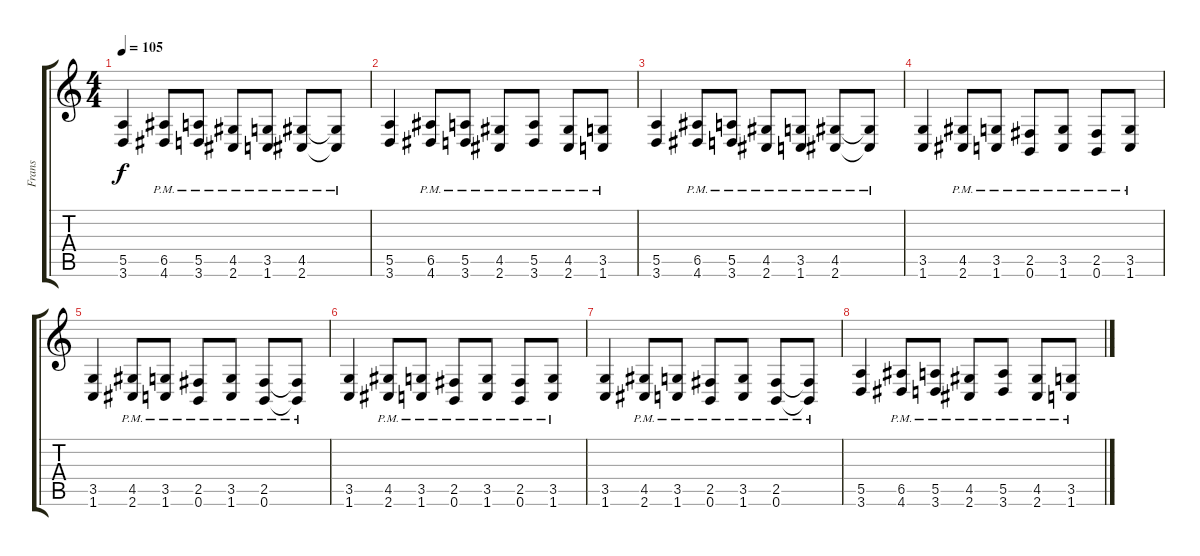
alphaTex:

\track ("Frans" "Frans") {instrument distortionguitar}
\staff {score tabs}
\tuning (B3 Gb3 D3 A2 E2 B1) {hide}
\ts (4 4)
\tempo 105
\clef g2
\ks c
(5.5 3.6).4{dy f} (6.5{pm} 4.6).8 (5.5{pm} 3.6{pm}).8 (4.5{pm} 2.6{pm}).8 (3.5{pm} 1.6{pm}).8 (4.5 2.6{pm}).8 (4.5{pm t} 2.6{pm t}).8 |
(5.5 3.6).4 (6.5{pm} 4.6).8 (5.5{pm} 3.6{pm}).8 (4.5{pm} 2.6{pm}).8 (5.5{pm} 3.6{pm}).8 (4.5{pm} 2.6{pm}).8 (3.5{pm} 1.6{pm}).8 |
(5.5 3.6).4 (6.5{pm} 4.6).8 (5.5{pm} 3.6{pm}).8 (4.5{pm} 2.6{pm}).8 (3.5{pm} 1.6{pm}).8 (4.5 2.6{pm}).8 (4.5{pm t} 2.6{pm t}).8 |
(3.5 1.6).4 (4.5{pm} 2.6{pm}).8 (3.5{pm} 1.6{pm}).8 (2.5{pm} 0.6{pm}).8 (3.5{pm} 1.6{pm}).8 (2.5{pm} 0.6{pm}).8 (3.5{pm} 1.6{pm}).8 |
(3.5 1.6).4 (4.5{pm} 2.6{pm}).8 (3.5{pm} 1.6{pm}).8 (2.5{pm} 0.6{pm}).8 (3.5{pm} 1.6{pm}).8 (2.5{pm} 0.6{pm}).8 (2.5{pm t} 0.6{pm t}).8 |
(3.5 1.6).4 (4.5{pm} 2.6{pm}).8 (3.5{pm} 1.6{pm}).8 (2.5{pm} 0.6{pm}).8 (3.5{pm} 1.6{pm}).8 (2.5{pm} 0.6{pm}).8 (3.5{pm} 1.6{pm}).8 |
(3.5 1.6).4 (4.5{pm} 2.6{pm}).8 (3.5{pm} 1.6{pm}).8 (2.5{pm} 0.6{pm}).8 (3.5{pm} 1.6{pm}).8 (2.5{pm} 0.6{pm}).8 (2.5{pm t} 0.6{pm t}).8 |
(5.5 3.6).4 (6.5{pm} 4.6).8 (5.5{pm} 3.6{pm}).8 (4.5{pm} 2.6{pm}).8 (5.5{pm} 3.6{pm}).8 (4.5{pm} 2.6{pm}).8 (3.5{pm} 1.6{pm}).8
